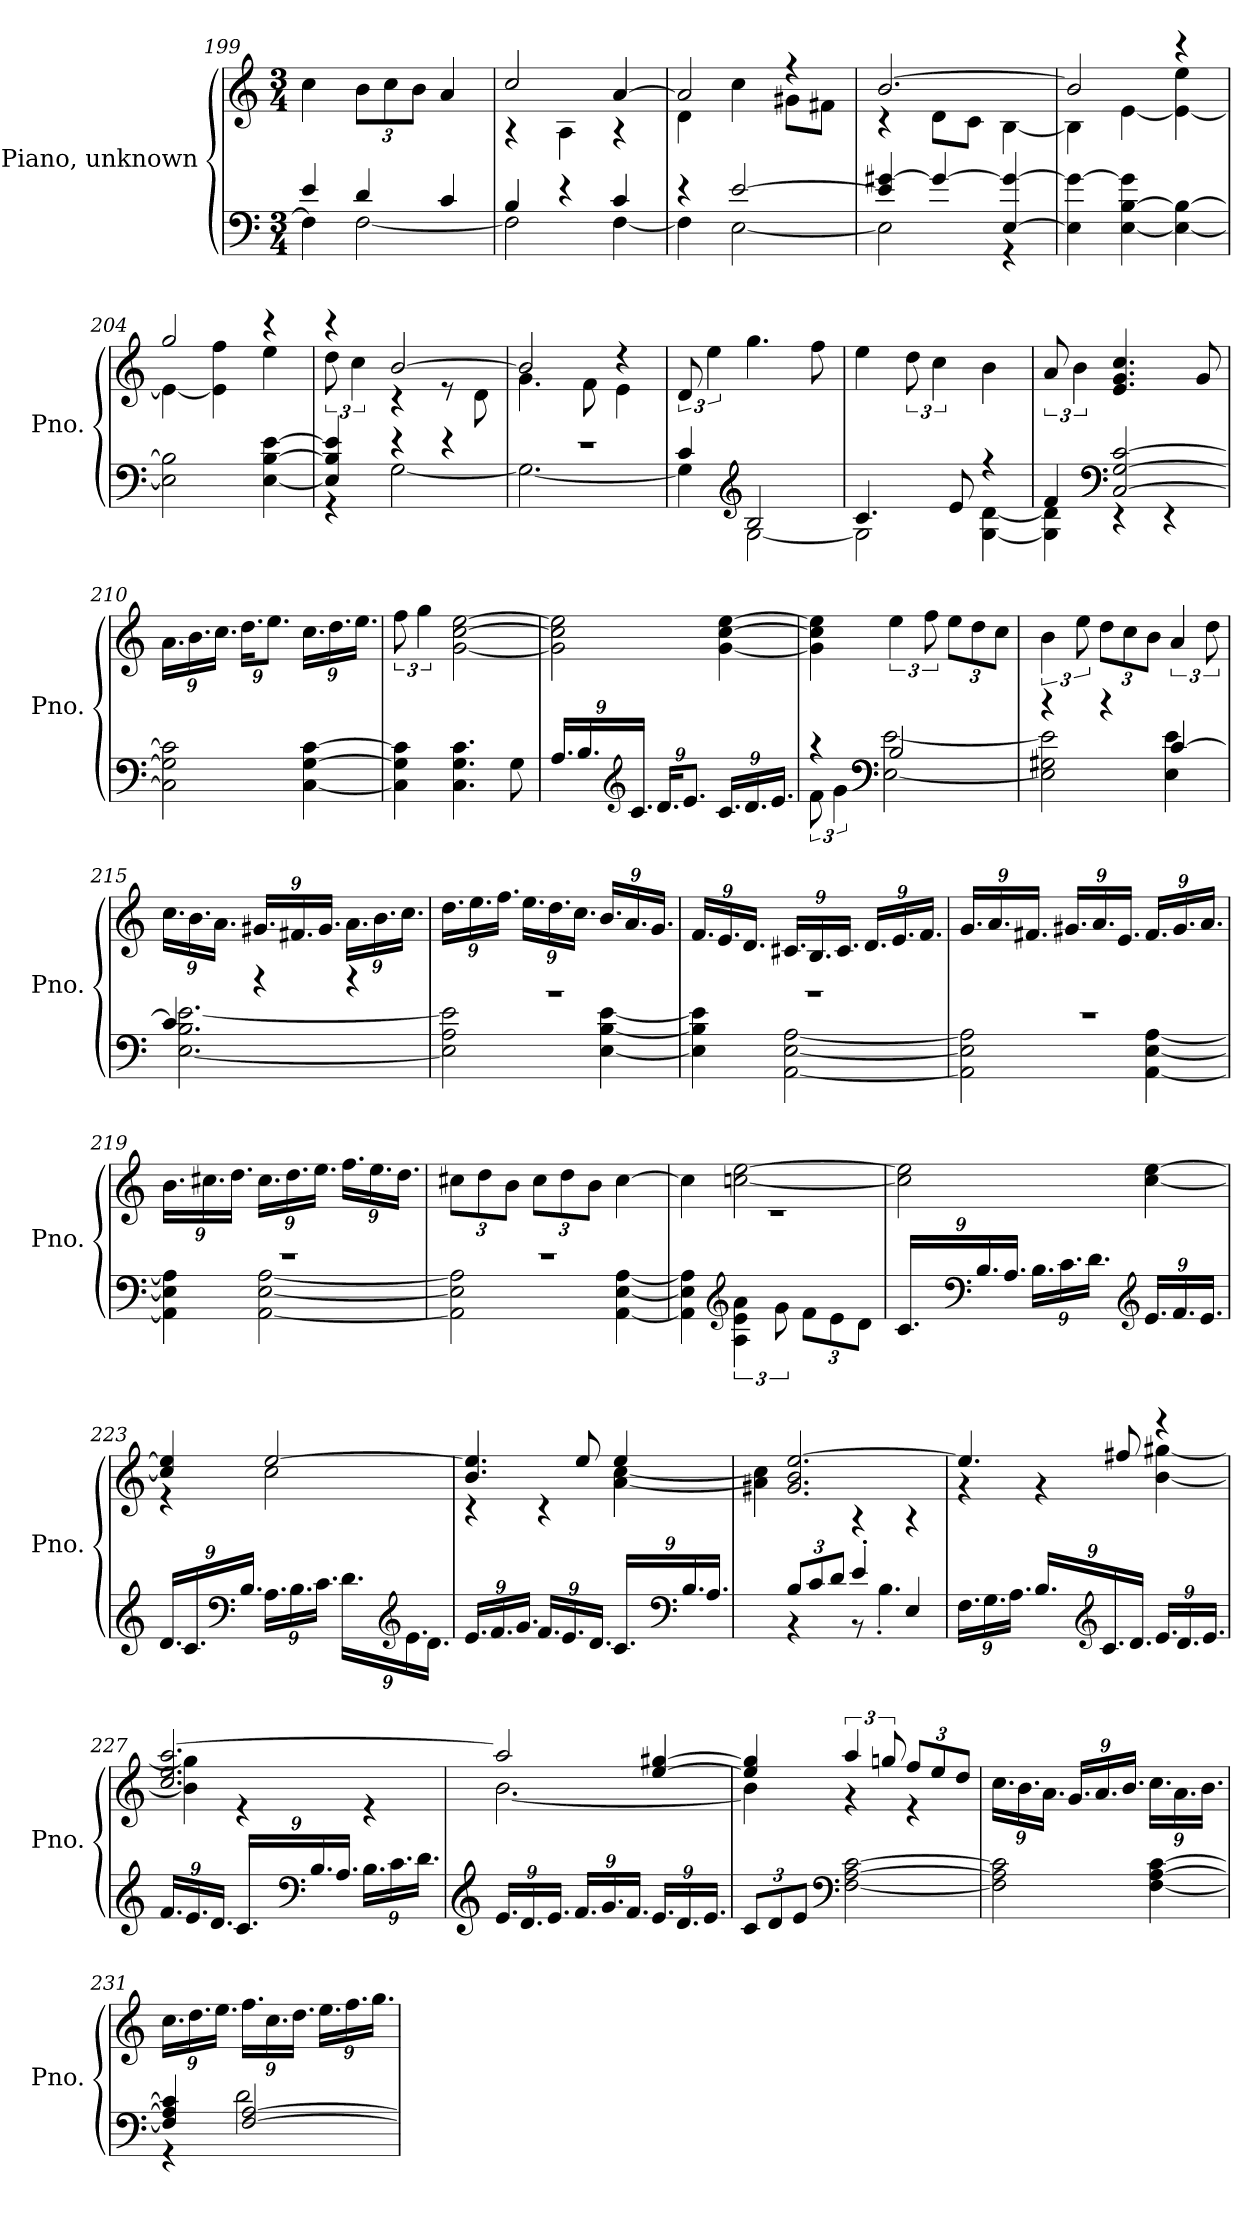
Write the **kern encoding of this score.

**kern	**kern
*part1	*part1
*staff2	*staff1
*I"Piano, unknown	*
*I'Pno.	*
!!LO:LB:g=z
*clefF4	*clefG2
*k[]	*k[]
*M3/4	*M3/4
=199	=199
*^	*
4e/	4F\]	4cc\
*	*	*Xbrackettup
4d/	[2F\	12b\L
.	.	12cc\
.	.	12b\J
4c/	.	4a/
=200	=200	=200
*	*	*^
4B/	2F\]	2cc/	4r
4r	.	.	4A\
4c/	[4F\	[4a/	4r
=201	=201	=201	=201
4r	4F\]	2a/]	4d\
[2e/	[2E\	.	4cc\
.	.	4r	8g#X\L
.	.	.	8f#X\J
=202	=202	=202	=202
4e/] [4g#X/	2E\]	[2.b/	4r
4g#/_	.	.	8d\L
.	.	.	8c\J
[4E/ 4g#/_	4r	.	[4B\
*v	*v	*	*
=203	=203	=203
4E\] 4g#\_	2b/]	4B\]
[4E\ [4B\ 4g#\]	.	[4e\
4E\_ 4B\_	4r	4e\_ 4ee\
=204	=204	=204
2E\] 2B\]	2gg/	4e\_
.	.	4e\] 4ff\
[4E\ [4B\ [4e\	4r	4ee\
=205	=205	=205
*^	*	*
*	*	*	*brackettup
4E/] 4B/] 4e/]	4r	4r	12dd\
.	.	.	6cc\
4r	[2G\	[2b/	4r
4r	.	.	8r
.	.	.	8d\
=206	=206	=206	=206
2.r	2.G\_	2b/]	4.g\
.	.	.	8f\
.	.	4r	4e\
*	*	*v	*v
!!LO:LB:g=z
=207	=207	=207
4c/	4G\]	12d/
.	.	6ee\
*clefG2	*	*
2B/	[2G\	4.gg\
.	.	8ff\
=208	=208	=208
4.c/	2G\]	4ee\
.	.	12dd\
.	.	6cc\
8e/	.	.
4r	[4G\ [4d\	4b\
=209	=209	=209
4f/	4G\] 4d\]	12a/
.	.	6b\
*clefF4	*	*
[2C/ [2G/ [2c/	4r	4.e/ 4.g/ 4.cc/
.	4r	.
.	.	8g/
*v	*v	*
=210	=210
*	*Xbrackettup
2C\] 2G\] 2c\]	18.a\LL
.	18.b\
.	18.cc\JJ
.	18.dd\KL
.	9.ee\J
[4C\ [4G\ [4c\	18.cc\LL
.	18.dd\
.	18.ee\JJ
=211	=211
*	*brackettup
4C\] 4G\] 4c\]	12ff\
.	6gg\
4.C\ 4.G\ 4.c\	[2g\ [2cc\ [2ee\
8G\	.
!!LO:LB:g=z
=212	=212
*Xbrackettup	*
18.A/LL	2g\] 2cc\] 2ee\]
18.B/	.
*clefG2	*
18.c/JJ	.
18.d/KL	.
9.e/J	.
18.c/LL	[4g\ [4cc\ [4ee\
18.d/	.
18.e/JJ	.
=213	=213
*^	*
*	*brackettup	*
4r	12f\	4g\] 4cc\] 4ee\]
.	6g\	.
*clefF4	*	*
2B/	[2E\ [2e\	6ee\
.	.	12ff\
*	*	*Xbrackettup
.	.	12ee\L
.	.	12dd\
.	.	12cc\J
=214	=214	=214
*	*	*brackettup
4r	2E\] 2G#X\ 2e\]	6b\
.	.	12ee\
*	*	*Xbrackettup
4r	.	12dd\L
.	.	12cc\
.	.	12b\J
*	*	*brackettup
[4c/	4E\ 4e\	6a/
.	.	12dd\
=215	=215	=215
*	*	*Xbrackettup
4c/]	[2.E\ 2.B\ [2.e\	18.cc\LL
.	.	18.b\
.	.	18.a\JJ
4r	.	18.g#X/LL
.	.	18.f#X/
.	.	18.g#/JJ
4r	.	18.a\LL
.	.	18.b\
.	.	18.cc\JJ
!!LO:PB:g=z
=216	=216	=216
2.r	2E\] 2A\ 2e\]	18.dd\LL
.	.	18.ee\
.	.	18.ff\JJ
.	.	18.ee\LL
.	.	18.dd\
.	.	18.cc\JJ
.	[4E\ [4B\ [4e\	18.b/LL
.	.	18.a/
.	.	18.g/JJ
=217	=217	=217
2.r	4E\] 4B\] 4e\]	18.f/LL
.	.	18.e/
.	.	18.d/JJ
.	[2AA\ [2E\ [2A\	18.c#X/LL
.	.	18.B/
.	.	18.c#/JJ
.	.	18.d/LL
.	.	18.e/
.	.	18.f/JJ
=218	=218	=218
2.r	2AA\] 2E\] 2A\]	18.g/LL
.	.	18.a/
.	.	18.f#X/JJ
.	.	18.g#X/LL
.	.	18.a/
.	.	18.e/JJ
.	[4AA\ [4E\ [4A\	18.f#/LL
.	.	18.g#/
.	.	18.a/JJ
!!LO:LB:g=z
=219	=219	=219
2.r	4AA\] 4E\] 4A\]	18.b\LL
.	.	18.cc#X\
.	.	18.dd\JJ
.	[2AA\ [2E\ [2A\	18.cc#\LL
.	.	18.dd\
.	.	18.ee\JJ
.	.	18.ff\LL
.	.	18.ee\
.	.	18.dd\JJ
=220	=220	=220
2.r	2AA\] 2E\] 2A\]	12cc#X\L
.	.	12dd\
.	.	12b\J
.	.	12cc#\L
.	.	12dd\
.	.	12b\J
.	[4AA\ [4E\ [4A\	[4cc#\
=221	=221	=221
2.r	4AA\] 4E\] 4A\]	4cc#\]
*clefG2	*	*
.	6A\ 6e\ 6a\	[2ccn\ [2ee\
.	12g\	.
*	*Xbrackettup	*
.	12f\L	.
.	12e\	.
.	12d\J	.
*v	*v	*
!!LO:LB:g=z
=222	=222
18.c/LL	2cc\] 2ee\]
*clefF4	*
18.B/	.
18.A/JJ	.
18.B\LL	.
18.c\	.
18.d\JJ	.
*clefG2	*
18.e/LL	[4cc\ [4ee\
18.f/	.
18.e/JJ	.
=223	=223
*	*^
18.d/LL	4cc/] 4ee/]	4r
18.c/	.	.
*clefF4	*	*
18.B/JJ	.	.
18.A\LL	[2ee/	2cc\
18.B\	.	.
18.c\JJ	.	.
18.d\LL	.	.
*clefG2	*	*
18.e\	.	.
18.d\JJ	.	.
!!LO:LB:g=z	!!
=224	=224	=224
18.e/LL	4.b/ 4.ee/]	4r
18.f/	.	.
18.g/JJ	.	.
18.f/LL	.	4r
18.e/	.	.
.	8ee/	.
18.d/JJ	.	.
18.c/LL	4ee/	[4a\ [4cc\
*clefF4	*	*
18.B/	.	.
18.A/JJ	.	.
=225	=225	=225
*^	*	*
12B/L	4r	2.g#X/ 2.b/ [2.ee/	4a\] 4cc\]
12c/	.	.	.
12d/J	.	.	.
4e'/	8r	.	4r
.	4.B'\	.	.
4E/	.	.	4r
*v	*v	*	*
=226	=226	=226
18.F\LL	4.ee/]	4r
18.G\	.	.
18.A\JJ	.	.
18.B/LL	.	4r
*clefG2	*	*
18.c/	.	.
.	8ff#X/	.
18.d/JJ	.	.
18.e/LL	4r	[4b\ [4gg#X\
18.d/	.	.
18.e/JJ	.	.
!!LO:LB:g=z	!!
=227	=227	=227
18.f/LL	2.cc/ 2.ee/ [2.aa/	4b\] 4gg#\]
18.e/	.	.
18.d/JJ	.	.
18.c/LL	.	4r
*clefF4	*	*
18.B/	.	.
18.A/JJ	.	.
18.B\LL	.	4r
18.c\	.	.
18.d\JJ	.	.
=228	=228	=228
*clefG2	*	*
18.e/LL	2aa/]	[2.b\
18.d/	.	.
18.e/JJ	.	.
18.f/LL	.	.
18.g/	.	.
18.f/JJ	.	.
18.e/LL	[4ee/ [4gg#X/	.
18.d/	.	.
18.e/JJ	.	.
=229	=229	=229
12c/L	4ee/] 4gg#/]	4b\]
12d/	.	.
12e/J	.	.
*clefF4	*	*
*	*brackettup	*
[2F\ [2A\ [2c\	6aa/	4r
.	12ggn/	.
*	*Xbrackettup	*
.	12ff/L	4r
.	12ee/	.
.	12dd/J	.
*	*v	*v
!!LO:LB:g=z
=230	=230
2F\] 2A\] 2c\]	18.cc\LL
.	18.b\
.	18.a\JJ
.	18.g/LL
.	18.a/
.	18.b/JJ
[4F\ [4A\ [4c\	18.cc\LL
.	18.a\
.	18.b\JJ
=231	=231
*^	*
4F/] 4A/] 4c/]	4r	18.cc\LL
.	.	18.dd\
.	.	18.ee\JJ
[2F/ [2A/	2d\	18.ff\LL
.	.	18.cc\
.	.	18.dd\JJ
.	.	18.ee\LL
.	.	18.ff\
.	.	18.gg\JJ
*v	*v	*
=	=
*-	*-
